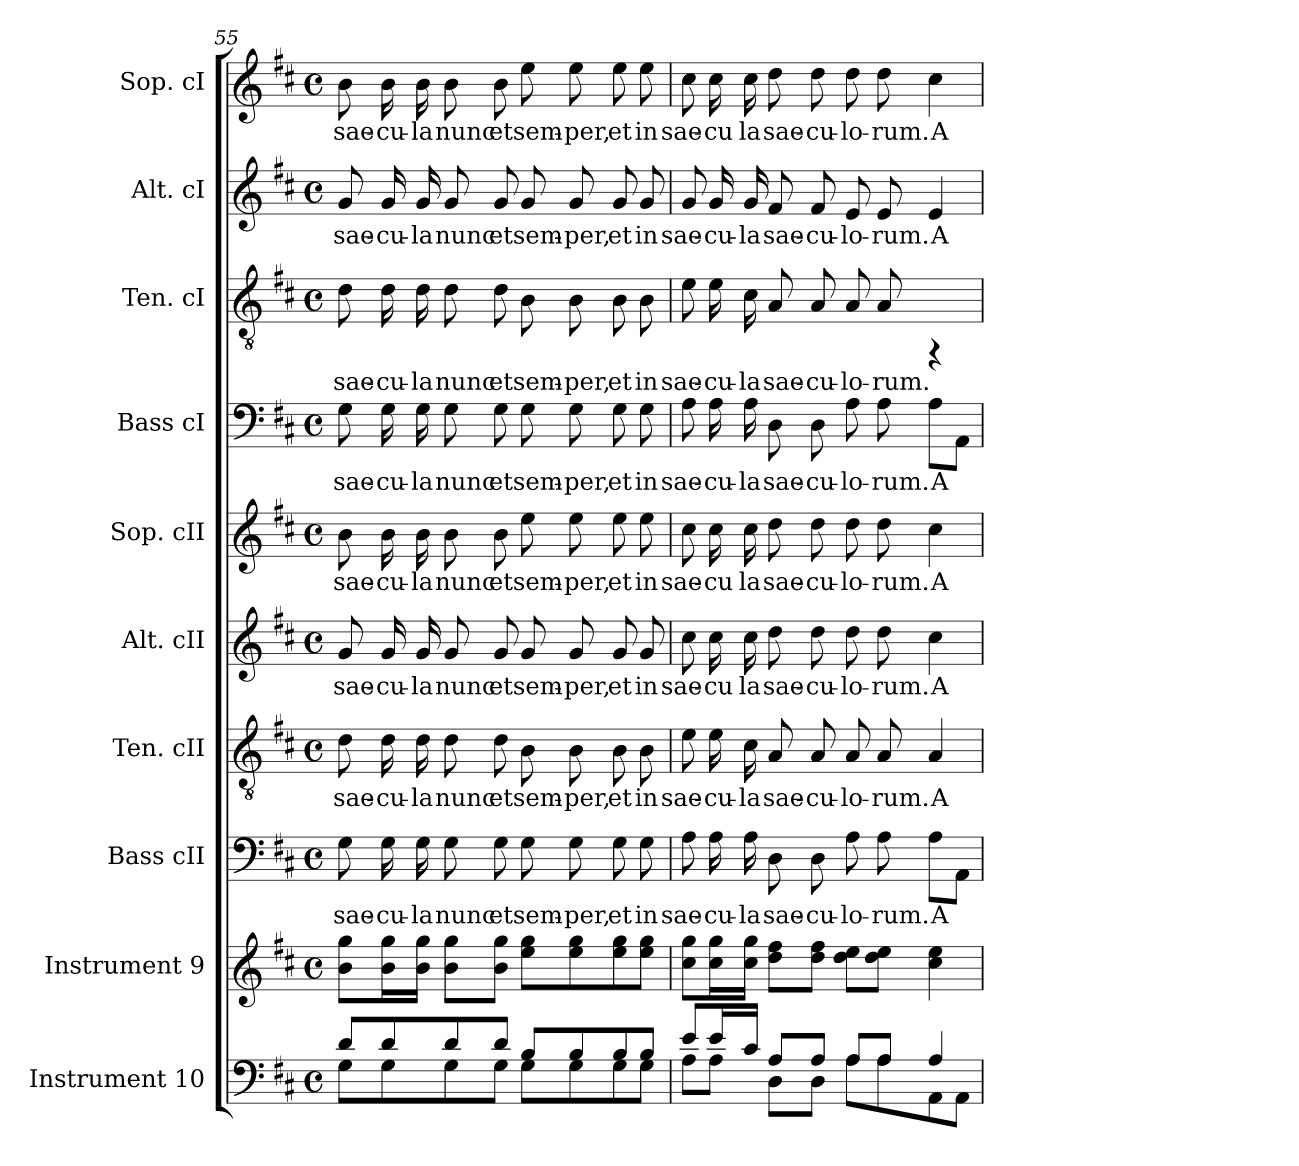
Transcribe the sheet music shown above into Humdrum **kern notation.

**kern	**kern	**kern	**text	**kern	**text	**kern	**text	**kern	**text	**kern	**text	**kern	**text	**kern	**text	**kern	**text
*part10	*part9	*part8	*part8	*part7	*part7	*part6	*part6	*part5	*part5	*part4	*part4	*part3	*part3	*part2	*part2	*part1	*part1
*staff10	*staff9	*staff8	*staff8	*staff7	*staff7	*staff6	*staff6	*staff5	*staff5	*staff4	*staff4	*staff3	*staff3	*staff2	*staff2	*staff1	*staff1
*I"Instrument 10	*I"Instrument 9	*I"Bass cII	*	*I"Ten. cII	*	*I"Alt. cII	*	*I"Sop. cII	*	*I"Bass cI	*	*I"Ten. cI	*	*I"Alt. cI	*	*I"Sop. cI	*
*	*	*I'Bass cII	*	*I'Ten. cII	*	*I'Alt. cII	*	*I'Sop. cII	*	*I'Bass cI	*	*I'Ten. cI	*	*I'Alt. cI	*	*I'Sop. cI	*
!!LO:PB:g=z
*clefF4	*clefG2	*clefF4	*	*clefGv2	*	*clefG2	*	*clefG2	*	*clefF4	*	*clefGv2	*	*clefG2	*	*clefG2	*
*k[f#c#]	*k[f#c#]	*k[f#c#]	*	*k[f#c#]	*	*k[f#c#]	*	*k[f#c#]	*	*k[f#c#]	*	*k[f#c#]	*	*k[f#c#]	*	*k[f#c#]	*
*D:	*D:	*D:	*	*D:	*	*D:	*	*D:	*	*D:	*	*D:	*	*D:	*	*D:	*
*M4/4	*M4/4	*M4/4	*	*M4/4	*	*M4/4	*	*M4/4	*	*M4/4	*	*M4/4	*	*M4/4	*	*M4/4	*
*met(c)	*met(c)	*met(c)	*	*met(c)	*	*met(c)	*	*met(c)	*	*met(c)	*	*met(c)	*	*met(c)	*	*met(c)	*
=55	=55	=55	=55	=55	=55	=55	=55	=55	=55	=55	=55	=55	=55	=55	=55	=55	=55
*^	*	*	*	*	*	*	*	*	*	*	*	*	*	*	*	*	*
!	!	!	!	!LO:LY:b:rj	!	!LO:LY:b:cj	!	!LO:LY:b:cj	!	!LO:LY:b:cj	!	!LO:LY:b:rj	!	!LO:LY:b:cj	!	!LO:LY:b:cj	!	!LO:LY:b:rj
8d/L	8G\L	8gg\ 8b\L	8G\	sae-	8d\	sae-	8g/	sae-	8b\	sae-	8G\	sae-	8d\	sae-	8g/	sae-	8b\	sae-
!	!	!	!	!LO:LY:b:rj	!	!LO:LY:b:cj	!	!LO:LY:b:cj	!	!LO:LY:b:cj	!	!LO:LY:b:rj	!	!LO:LY:b:cj	!	!LO:LY:b:cj	!	!LO:LY:b:rj
8d/	8G\	16gg\ 16b\	16G\	-cu-	16d\	-cu-	16g/	-cu-	16b\	-cu-	16G\	-cu-	16d\	-cu-	16g/	-cu-	16b\	-cu-
!	!	!	!	!LO:LY:b:rj	!	!LO:LY:b:cj	!	!LO:LY:b:cj	!	!LO:LY:b:cj	!	!LO:LY:b:rj	!	!LO:LY:b:cj	!	!LO:LY:b:cj	!	!LO:LY:b:rj
.	.	16gg\ 16b\J	16G\	-la	16d\	-la	16g/	-la	16b\	-la	16G\	-la	16d\	-la	16g/	-la	16b\	-la
!	!	!	!	!LO:LY:b:rj	!	!LO:LY:b:cj	!	!LO:LY:b:cj	!	!LO:LY:b:cj	!	!LO:LY:b:rj	!	!LO:LY:b:cj	!	!LO:LY:b:cj	!	!LO:LY:b:rj
8d/	8G\	8gg\ 8b\L	8G\	nunc	8d\	nunc	8g/	nunc	8b\	nunc	8G\	nunc	8d\	nunc	8g/	nunc	8b\	nunc
!	!	!	!	!LO:LY:b:rj	!	!LO:LY:b:cj	!	!LO:LY:b:cj	!	!LO:LY:b:cj	!	!LO:LY:b:rj	!	!LO:LY:b:cj	!	!LO:LY:b:cj	!	!LO:LY:b:rj
8d/J	8G\J	8gg\ 8b\J	8G\	et	8d\	et	8g/	et	8b\	et	8G\	et	8d\	et	8g/	et	8b\	et
!	!	!	!	!LO:LY:b:rj	!	!LO:LY:b:cj	!	!LO:LY:b:cj	!	!LO:LY:b:cj	!	!LO:LY:b:rj	!	!LO:LY:b:cj	!	!LO:LY:b:cj	!	!LO:LY:b:rj
8B/L	8G\L	8gg\ 8ee\L	8G\	sem-	8B\	sem-	8g/	sem-	8ee\	sem-	8G\	sem-	8B\	sem-	8g/	sem-	8ee\	sem-
!	!	!	!	!LO:LY:b:rj	!	!LO:LY:b:cj	!	!LO:LY:b:cj	!	!LO:LY:b:cj	!	!LO:LY:b:rj	!	!LO:LY:b:cj	!	!LO:LY:b:cj	!	!LO:LY:b:rj
8B/	8G\	8gg\ 8ee\	8G\	-per,	8B\	-per,	8g/	-per,	8ee\	-per,	8G\	-per,	8B\	-per,	8g/	-per,	8ee\	-per,
!	!	!	!	!LO:LY:b:rj	!	!LO:LY:b:cj	!	!LO:LY:b:cj	!	!LO:LY:b:cj	!	!LO:LY:b:rj	!	!LO:LY:b:cj	!	!LO:LY:b:cj	!	!LO:LY:b:rj
8B/	8G\	8gg\ 8ee\	8G\	et	8B\	et	8g/	et	8ee\	et	8G\	et	8B\	et	8g/	et	8ee\	et
!	!	!	!	!LO:LY:b:rj	!	!LO:LY:b:cj	!	!LO:LY:b:cj	!	!LO:LY:b:cj	!	!LO:LY:b:rj	!	!LO:LY:b:cj	!	!LO:LY:b:cj	!	!LO:LY:b:rj
8B/J	8G\J	8gg\ 8ee\J	8G\	in	8B\	in	8g/	in	8ee\	in	8G\	in	8B\	in	8g/	in	8ee\	in
=56	=56	=56	=56	=56	=56	=56	=56	=56	=56	=56	=56	=56	=56	=56	=56	=56	=56	=56
!	!	!	!	!LO:LY:b:rj	!	!LO:LY:b:cj	!	!LO:LY:b:cj	!	!LO:LY:b:cj	!	!LO:LY:b:rj	!	!LO:LY:b:cj	!	!LO:LY:b:cj	!	!LO:LY:b:rj
8e/L	8A\L	8gg\ 8cc#\L	8A\	sae-	8e\	sae-	8cc#\	sae-	8cc#\	sae-	8A\	sae-	8e\	sae-	8g/	sae-	8cc#\	sae-
!	!	!	!	!LO:LY:b:rj	!	!LO:LY:b:cj	!	!LO:LY:b:cj	!	!LO:LY:b:cj	!	!LO:LY:b:rj	!	!LO:LY:b:cj	!	!LO:LY:b:cj	!	!LO:LY:b:rj
16e/	8A\J	16gg\ 16cc#\	16A\	-cu-	16e\	-cu-	16cc#\	-cu	16cc#\	-cu	16A\	-cu-	16e\	-cu-	16g/	-cu-	16cc#\	-cu
!	!	!	!	!LO:LY:b:rj	!	!LO:LY:b:cj	!	!LO:LY:b:cj	!	!LO:LY:b:cj	!	!LO:LY:b:rj	!	!LO:LY:b:cj	!	!LO:LY:b:cj	!	!LO:LY:b:rj
16c#/J	.	16gg\ 16cc#\J	16A\	-la	16c#\	-la	16cc#\	la	16cc#\	la	16A\	-la	16c#\	-la	16g/	-la	16cc#\	la
!	!	!	!	!LO:LY:b:rj	!	!LO:LY:b:cj	!	!LO:LY:b:cj	!	!LO:LY:b:cj	!	!LO:LY:b:rj	!	!LO:LY:b:cj	!	!LO:LY:b:cj	!	!LO:LY:b:rj
8A/L	8D\L	8ff#\ 8dd\L	8D\	sae-	8A/	sae-	8dd\	sae-	8dd\	sae-	8D\	sae-	8A/	sae-	8f#/	sae-	8dd\	sae-
!	!	!	!	!LO:LY:b:rj	!	!LO:LY:b:cj	!	!LO:LY:b:cj	!	!LO:LY:b:cj	!	!LO:LY:b:rj	!	!LO:LY:b:cj	!	!LO:LY:b:cj	!	!LO:LY:b:rj
8A/J	8D\J	8ff#\ 8dd\J	8D\	-cu-	8A/	-cu-	8dd\	-cu-	8dd\	-cu-	8D\	-cu-	8A/	-cu-	8f#/	-cu-	8dd\	-cu-
!	!	!	!	!LO:LY:b:rj	!	!LO:LY:b:cj	!	!LO:LY:b:cj	!	!LO:LY:b:cj	!	!LO:LY:b:rj	!	!LO:LY:b:cj	!	!LO:LY:b:cj	!	!LO:LY:b:rj
8A/L	8A\L	8dd\ 8ee\L	8A\	-lo-	8A/	-lo-	8dd\	-lo-	8dd\	-lo-	8A\	-lo-	8A/	-lo-	8e/	-lo-	8dd\	-lo-
!	!	!	!	!LO:LY:b:rj	!	!LO:LY:b:cj	!	!LO:LY:b:cj	!	!LO:LY:b:cj	!	!LO:LY:b:rj	!	!LO:LY:b:cj	!	!LO:LY:b:cj	!	!LO:LY:b:rj
8A/J	8A\	8dd\ 8ee\J	8A\	-rum.	8A/	-rum.	8dd\	-rum.	8dd\	-rum.	8A\	-rum.	8A/	-rum.	8e/	-rum.	8dd\	-rum.
!	!	!	!	!LO:LY:b:rj	!	!LO:LY:b:cj	!	!LO:LY:b:cj	!	!LO:LY:b:cj	!	!LO:LY:b:rj	!	!	!	!LO:LY:b:cj	!	!LO:LY:b:rj
4A/	8AA\	4ee\ 4cc#\	8A\L	A-	4A/	A-	4cc#\	A-	4cc#\	A-	8A\L	A-	4rFF	.	4e/	A-	4cc#\	A-
!	!	!	!	!LO:LY:b:rj	!	!	!	!	!	!	!	!LO:LY:b:rj	!	!	!	!	!	!
.	8AA\J	.	8AA\J	--	.	.	.	.	.	.	8AA\J	--	.	.	.	.	.	.
*v	*v	*	*	*	*	*	*	*	*	*	*	*	*	*	*	*	*	*
=	=	=	=	=	=	=	=	=	=	=	=	=	=	=	=	=	=
*-	*-	*-	*-	*-	*-	*-	*-	*-	*-	*-	*-	*-	*-	*-	*-	*-	*-
